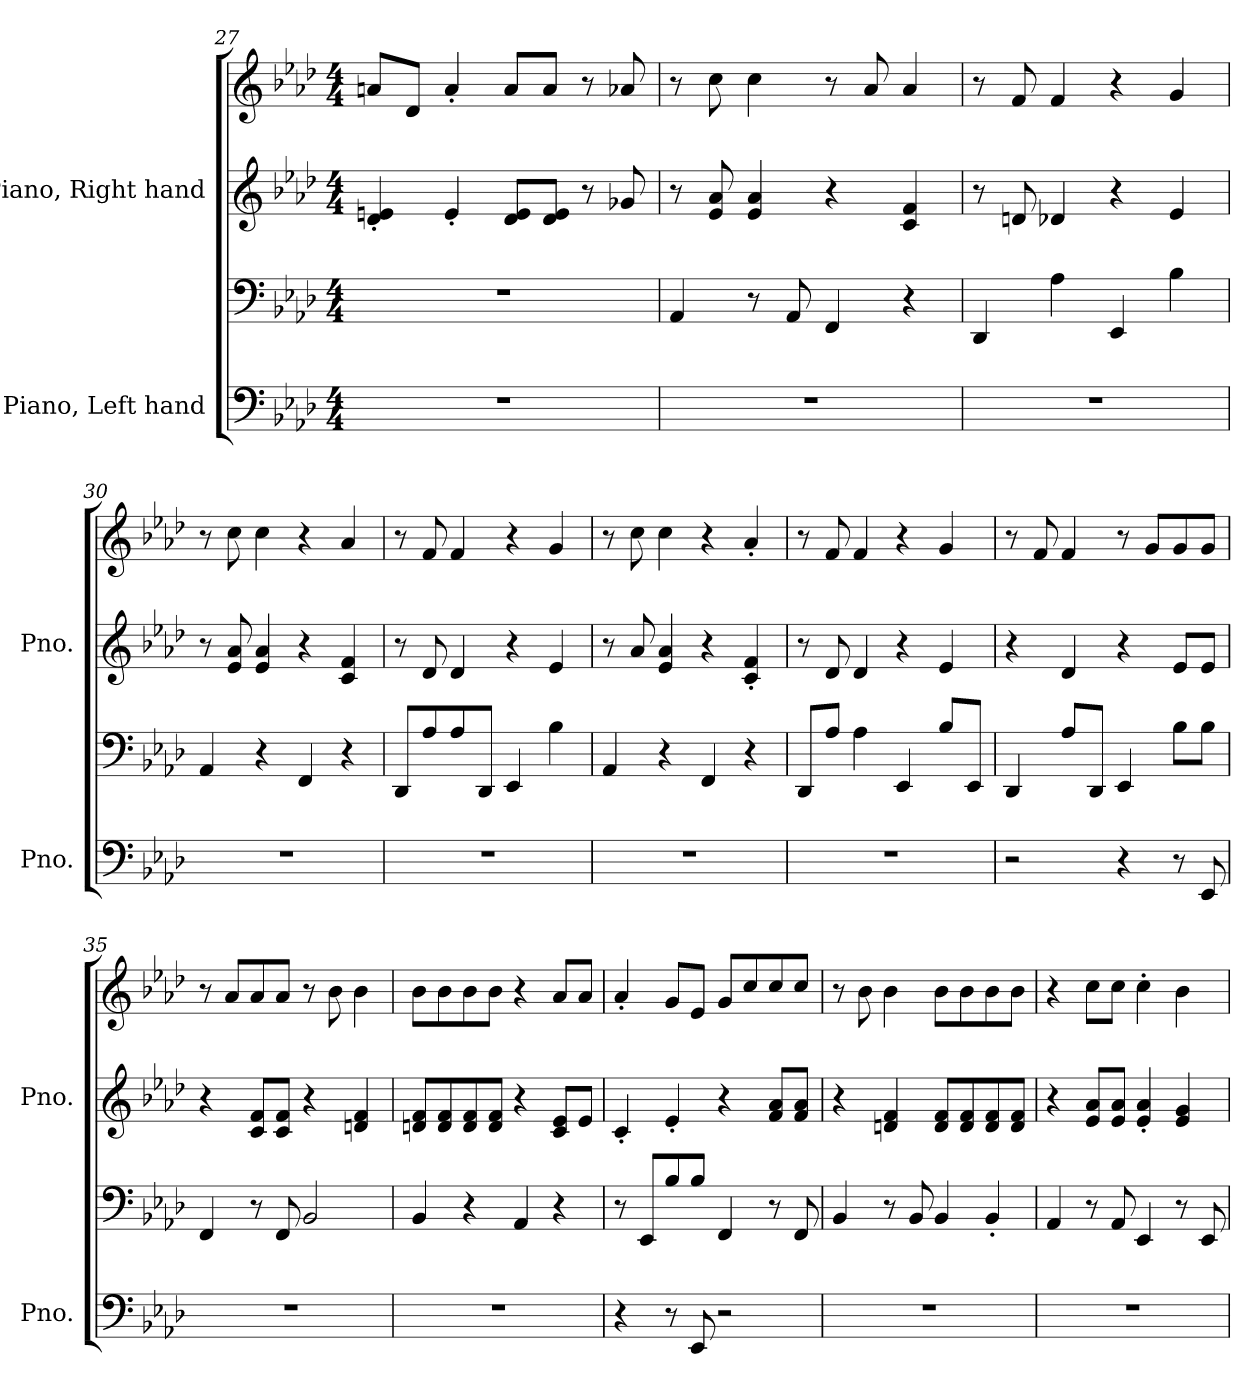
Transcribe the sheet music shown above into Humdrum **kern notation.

**kern	**kern	**kern	**kern
*part2	*part2	*part1	*part1
*staff4	*staff3	*staff2	*staff1
*I"Piano, Left hand	*	*I"Piano, Right hand	*
*I'Pno.	*	*I'Pno.	*
*clefF4	*clefF4	*clefG2	*clefG2
*k[b-e-a-d-]	*k[b-e-a-d-]	*k[b-e-a-d-]	*k[b-e-a-d-]
*M4/4	*M4/4	*M4/4	*M4/4
=27	=27	=27	=27
1r	1r	4d-/' 4en/'	8an/L
.	.	.	8d-/J
.	.	4e'/	4a'/
.	.	8d-/ 8e/L	8a/L
.	.	8d-/ 8e/J	8a/J
.	.	8r	8r
.	.	8g-X/	8a-X/
=28	=28	=28	=28
1r	4AA-/	8r	8r
.	.	8e-/ 8a-/	8cc\
.	8r	4e-/ 4a-/	4cc\
.	8AA-/	.	.
.	4FF/	4r	8r
.	.	.	8a-/
.	4r	4c/ 4f/	4a-/
!!LO:LB:g=z
=29	=29	=29	=29
1r	4DD-/	8r	8r
.	.	8dn/	8f/
.	4A-\	4d-X/	4f/
.	4EE-/	4r	4r
.	4B-\	4e-/	4g/
=30	=30	=30	=30
1r	4AA-/	8r	8r
.	.	8e-/ 8a-/	8cc\
.	4r	4e-/ 4a-/	4cc\
.	4FF/	4r	4r
.	4r	4c/ 4f/	4a-/
=31	=31	=31	=31
1r	8DD-/L	8r	8r
.	8A-/	8d-/	8f/
.	8A-/	4d-/	4f/
.	8DD-/J	.	.
.	4EE-/	4r	4r
.	4B-\	4e-/	4g/
=32	=32	=32	=32
1r	4AA-/	8r	8r
.	.	8a-/	8cc\
.	4r	4e-/ 4a-/	4cc\
.	4FF/	4r	4r
.	4r	4c/' 4f/'	4a-'/
=33	=33	=33	=33
1r	8DD-/L	8r	8r
.	8A-/J	8d-/	8f/
.	4A-\	4d-/	4f/
.	4EE-/	4r	4r
.	8B-/L	4e-/	4g/
.	8EE-/J	.	.
!!LO:LB:g=z
=34	=34	=34	=34
2r	4DD-/	4r	8r
.	.	.	8f/
.	8A-/L	4d-/	4f/
.	8DD-/J	.	.
4r	4EE-/	4r	8r
.	.	.	8g/L
8r	8B-\L	8e-/L	8g/
8EE-/	8B-\J	8e-/J	8g/J
=35	=35	=35	=35
1r	4FF/	4r	8r
.	.	.	8a-/L
.	8r	8c/ 8f/L	8a-/
.	8FF/	8c/ 8f/J	8a-/J
.	2BB-/	4r	8r
.	.	.	8b-\
.	.	4dn/ 4f/	4b-\
=36	=36	=36	=36
1r	4BB-/	8dn/ 8f/L	8b-\L
.	.	8d/ 8f/	8b-\
.	4r	8d/ 8f/	8b-\
.	.	8d/ 8f/J	8b-\J
.	4AA-/	4r	4r
.	4r	8c/ 8e-/L	8a-/L
.	.	8e-/J	8a-/J
=37	=37	=37	=37
4r	8r	4c'/	4a-'/
.	8EE-/L	.	.
8r	8B-/	4e-'/	8g/L
8EE-/	8B-/J	.	8e-/J
2r	4FF/	4r	8g/L
.	.	.	8cc/
.	8r	8f/ 8a-/L	8cc/
.	8FF/	8f/ 8a-/J	8cc/J
!!LO:PB:g=z
=38	=38	=38	=38
1r	4BB-/	4r	8r
.	.	.	8b-\
.	8r	4dn/ 4f/	4b-\
.	8BB-/	.	.
.	4BB-/	8d/ 8f/L	8b-\L
.	.	8d/ 8f/	8b-\
.	4BB-'/	8d/ 8f/	8b-\
.	.	8d/ 8f/J	8b-\J
=39	=39	=39	=39
1r	4AA-/	4r	4r
.	8r	8e-/ 8a-/L	8cc\L
.	8AA-/	8e-/ 8a-/J	8cc\J
.	4EE-/	4e-/' 4a-/'	4cc'\
.	8r	4e-/ 4g/	4b-\
.	8EE-/	.	.
=	=	=	=
*-	*-	*-	*-
